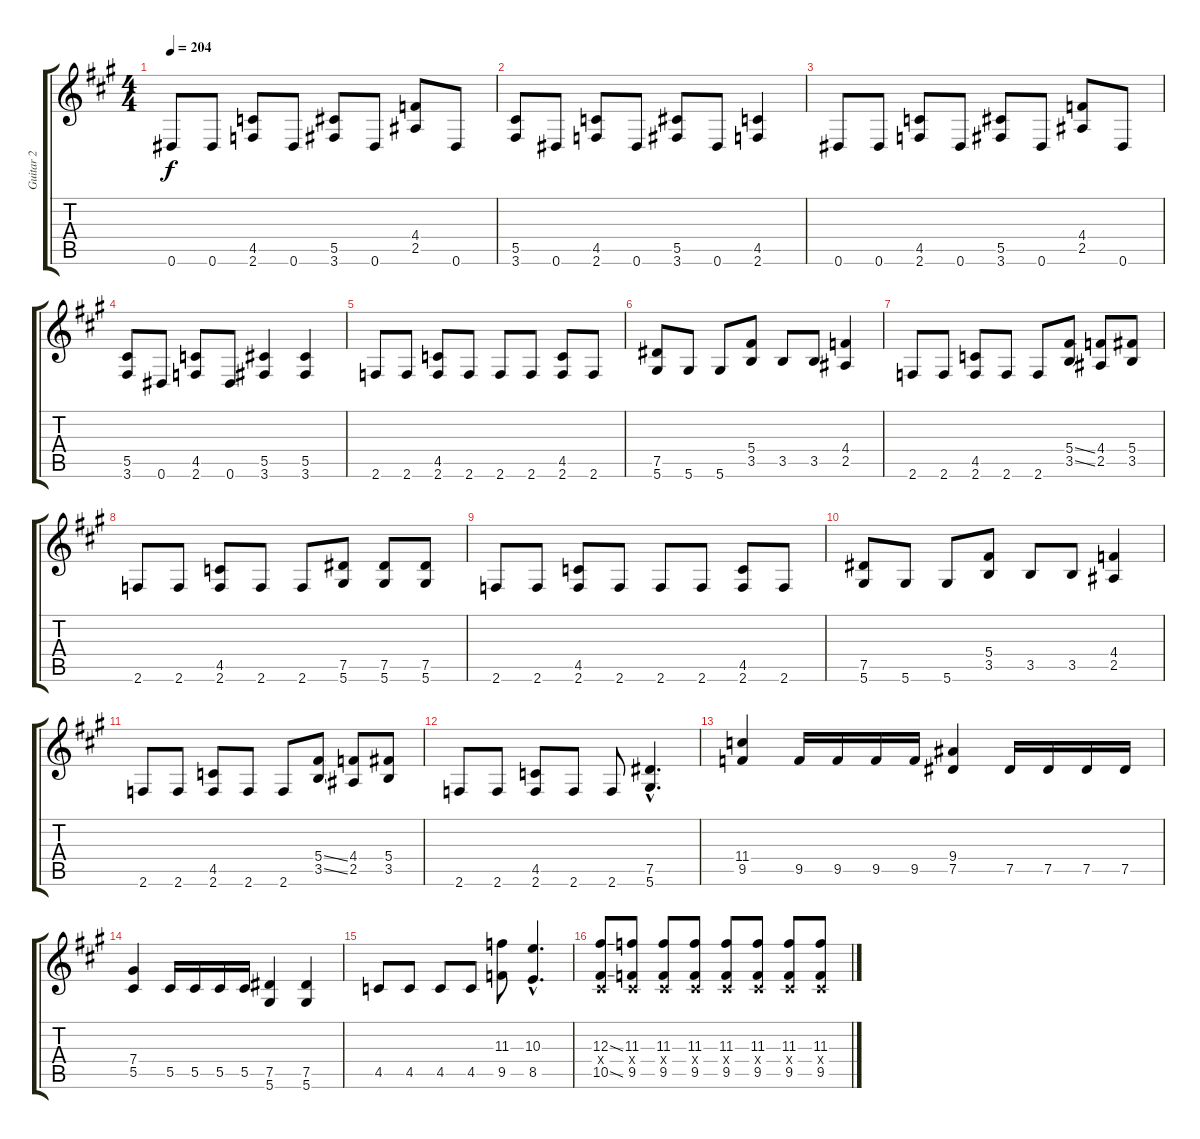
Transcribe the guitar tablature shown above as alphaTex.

\track ("Guitar 2" "Guitar 2") {instrument distortionguitar}
\staff {score tabs}
\tuning (Eb4 Bb3 Gb3 Db3 Ab2 Eb2) {hide}
\ts (4 4)
\tempo 204
\clef g2
\ks a
0.6.8{dy f} 0.6.8 (4.5 2.6).8 0.6.8 (5.5 3.6).8 0.6.8 (4.4 2.5).8 0.6.8 |
(5.5 3.6).8 0.6.8 (4.5 2.6).8 0.6.8 (5.5 3.6).8 0.6.8 (4.5 2.6).4 |
0.6.8 0.6.8 (4.5 2.6).8 0.6.8 (5.5 3.6).8 0.6.8 (4.4 2.5).8 0.6.8 |
(5.5 3.6).8 0.6.8 (4.5 2.6).8 0.6.8 (5.5 3.6).4 (5.5 3.6).4 |
2.6.8 2.6.8 (4.5 2.6).8 2.6.8 2.6.8 2.6.8 (4.5 2.6).8 2.6.8 |
(7.5 5.6).8 5.6.8 5.6.8 (5.4 3.5).8 3.5.8 3.5.8 (4.4 2.5).4 |
2.6.8 2.6.8 (4.5 2.6).8 2.6.8 2.6.8 (5.4{ss} 3.5{ss}).8 (4.4 2.5).8 (5.4 3.5).8 |
2.6.8 2.6.8 (4.5 2.6).8 2.6.8 2.6.8 (7.5 5.6).8 (7.5 5.6).8 (7.5 5.6).8 |
2.6.8 2.6.8 (4.5 2.6).8 2.6.8 2.6.8 2.6.8 (4.5 2.6).8 2.6.8 |
(7.5 5.6).8 5.6.8 5.6.8 (5.4 3.5).8 3.5.8 3.5.8 (4.4 2.5).4 |
2.6.8 2.6.8 (4.5 2.6).8 2.6.8 2.6.8 (5.4{ss} 3.5{ss}).8 (4.4 2.5).8 (5.4 3.5).8 |
2.6.8 2.6.8 (4.5 2.6).8 2.6.8 2.6.8 (7.5{hac} 5.6{hac}).4{d} |
(11.4 9.5).4 9.5.16 9.5.16 9.5.16 9.5.16 (9.4 7.5).4 7.5.16 7.5.16 7.5.16 7.5.16 |
(7.4 5.5).4 5.5.16 5.5.16 5.5.16 5.5.16 (7.5 5.6).4 (7.5 5.6).4 |
4.5.8 4.5.8 4.5.8 4.5.8 (11.3 9.5).8 (10.3{hac} 8.5{hac}).4{d} |
(12.3{ss} 0.4{x} 10.5{ss}).8 (11.3 0.4{x} 9.5).8 (11.3 0.4{x} 9.5).8 (11.3 0.4{x} 9.5).8 (11.3 0.4{x} 9.5).8 (11.3 0.4{x} 9.5).8 (11.3 0.4{x} 9.5).8 (11.3 0.4{x} 9.5).8
